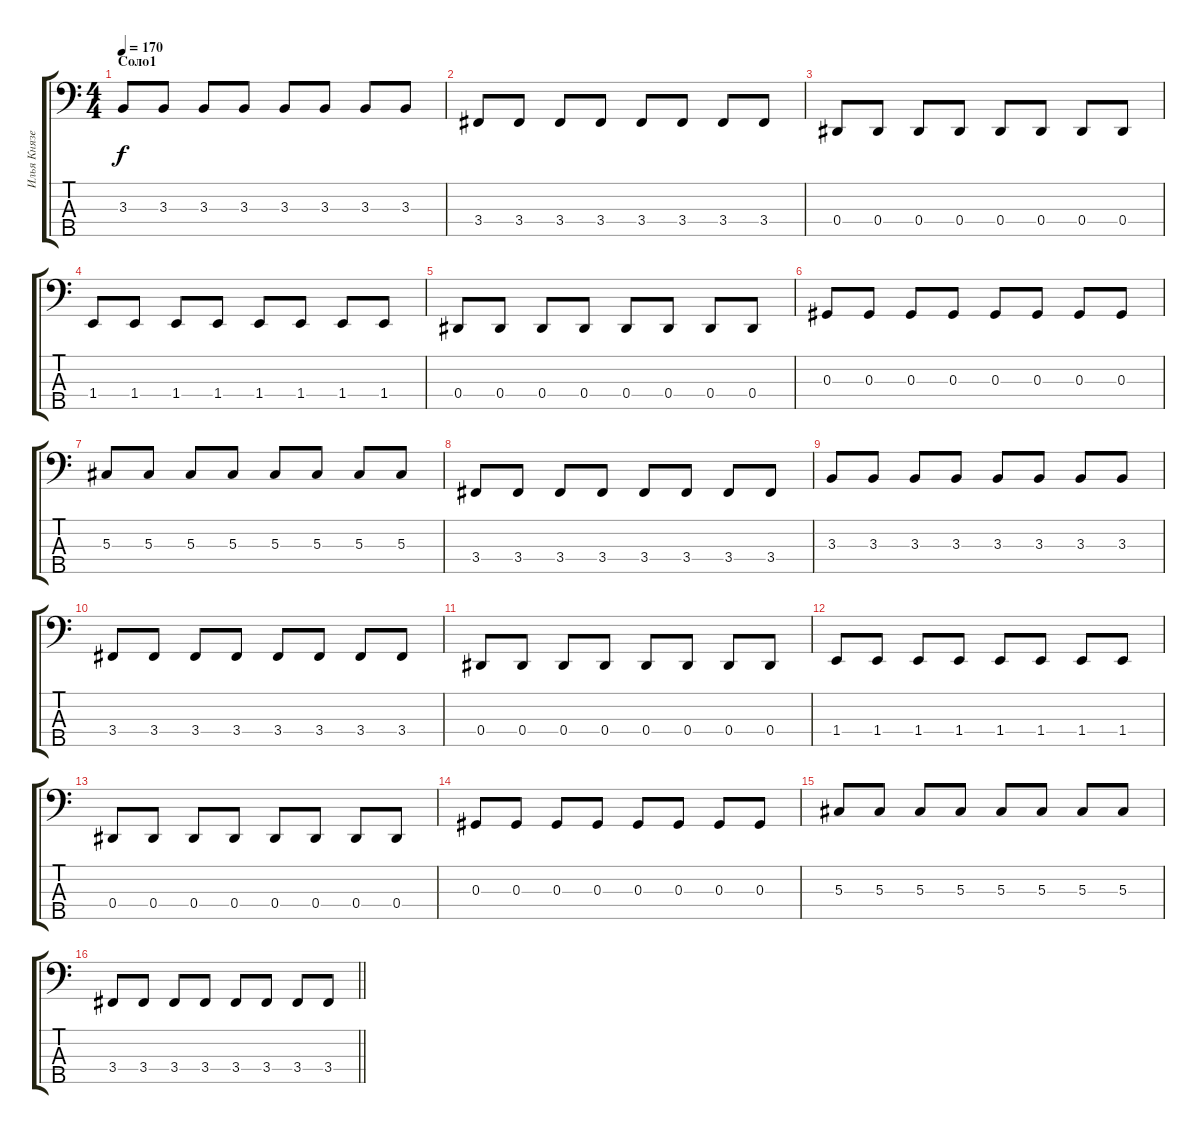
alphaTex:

\track ("Илья Князев" "Илья Князе") {instrument electricbasspick}
\staff {score tabs}
\tuning (Gb2 Db2 Ab1 Eb1 Bb0) {hide}
\ts (4 4)
\section ("" "Соло1")
\tempo 170
\clef f4
\ks c
3.3.8{dy f} 3.3.8 3.3.8 3.3.8 3.3.8 3.3.8 3.3.8 3.3.8 |
3.4.8 3.4.8 3.4.8 3.4.8 3.4.8 3.4.8 3.4.8 3.4.8 |
0.4.8 0.4.8 0.4.8 0.4.8 0.4.8 0.4.8 0.4.8 0.4.8 |
1.4.8 1.4.8 1.4.8 1.4.8 1.4.8 1.4.8 1.4.8 1.4.8 |
0.4.8 0.4.8 0.4.8 0.4.8 0.4.8 0.4.8 0.4.8 0.4.8 |
0.3.8 0.3.8 0.3.8 0.3.8 0.3.8 0.3.8 0.3.8 0.3.8 |
5.3.8 5.3.8 5.3.8 5.3.8 5.3.8 5.3.8 5.3.8 5.3.8 |
3.4.8 3.4.8 3.4.8 3.4.8 3.4.8 3.4.8 3.4.8 3.4.8 |
3.3.8 3.3.8 3.3.8 3.3.8 3.3.8 3.3.8 3.3.8 3.3.8 |
3.4.8 3.4.8 3.4.8 3.4.8 3.4.8 3.4.8 3.4.8 3.4.8 |
0.4.8 0.4.8 0.4.8 0.4.8 0.4.8 0.4.8 0.4.8 0.4.8 |
1.4.8 1.4.8 1.4.8 1.4.8 1.4.8 1.4.8 1.4.8 1.4.8 |
0.4.8 0.4.8 0.4.8 0.4.8 0.4.8 0.4.8 0.4.8 0.4.8 |
0.3.8 0.3.8 0.3.8 0.3.8 0.3.8 0.3.8 0.3.8 0.3.8 |
5.3.8 5.3.8 5.3.8 5.3.8 5.3.8 5.3.8 5.3.8 5.3.8 |
\barLineRight lightlight
3.4.8 3.4.8 3.4.8 3.4.8 3.4.8 3.4.8 3.4.8 3.4.8
